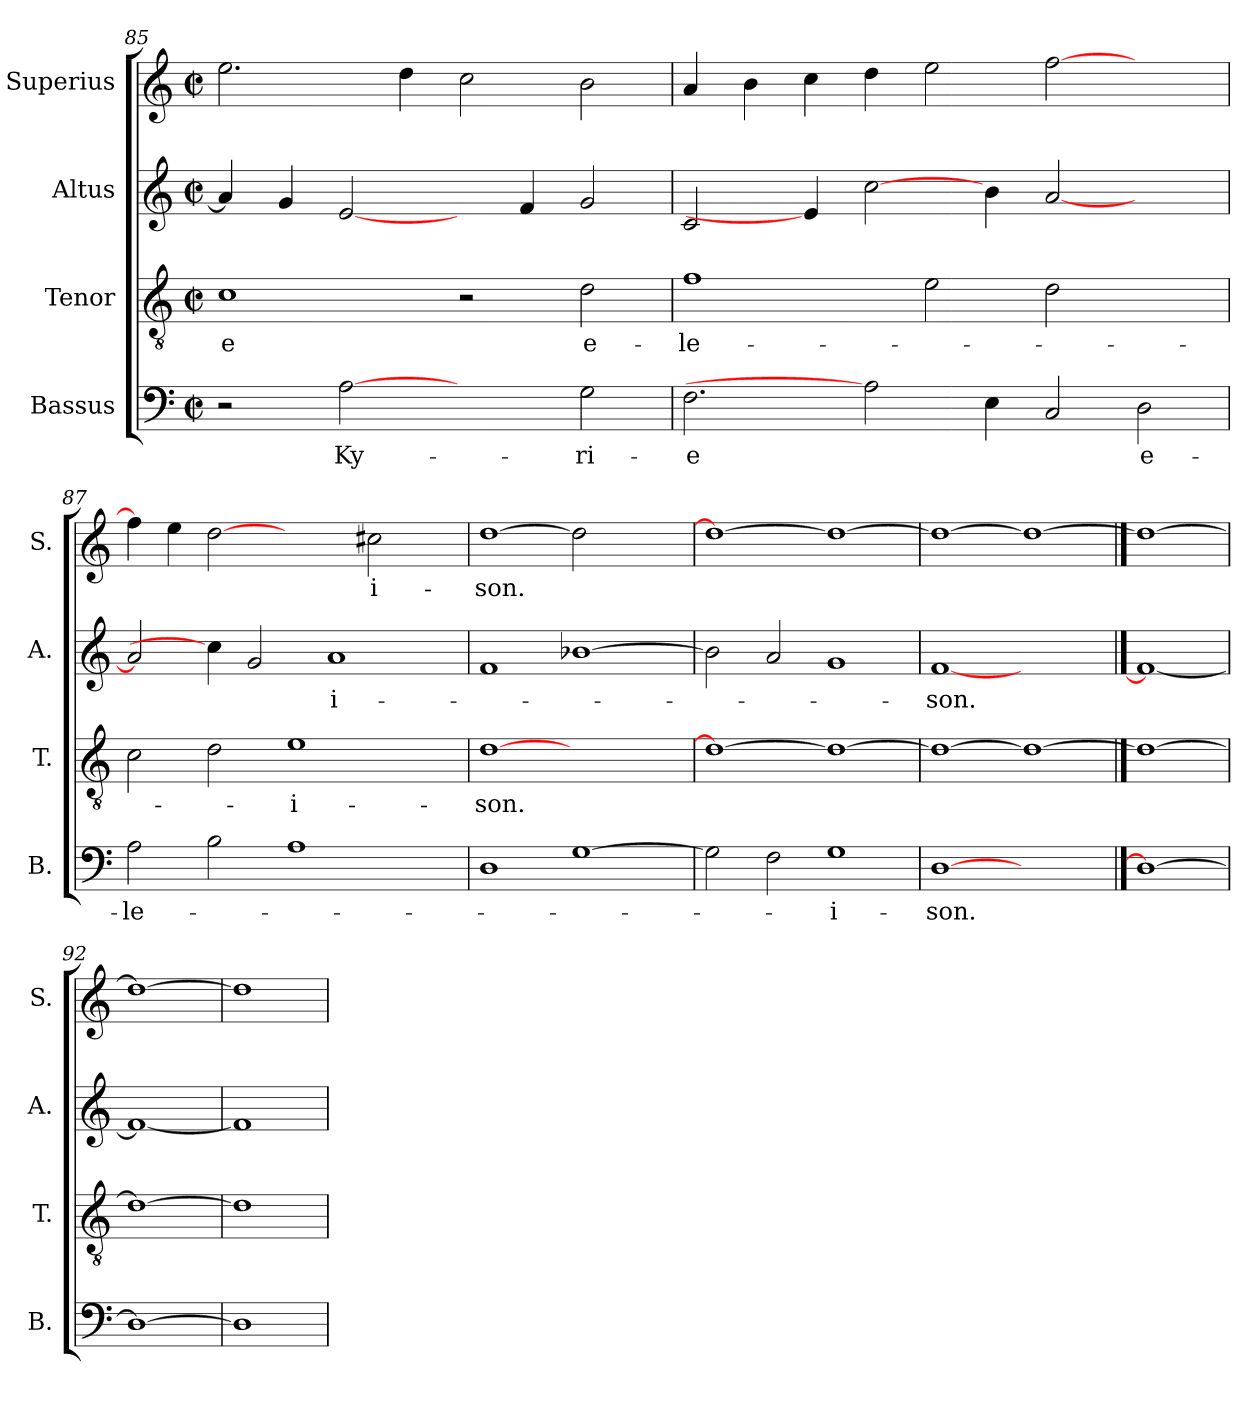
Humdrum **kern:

**kern	**text	**kern	**text	**kern	**text	**kern	**text
*part4	*part4	*part3	*part3	*part2	*part2	*part1	*part1
*staff4	*staff4	*staff3	*staff3	*staff2	*staff2	*staff1	*staff1
*I"Bassus	*	*I"Tenor	*	*I"Altus	*	*I"Superius	*
*I'B.	*	*I'T.	*	*I'A.	*	*I'S.	*
*clefF4	*	*clefGv2	*	*clefG2	*	*clefG2	*
*	*	*ITrd7c12	*	*	*	*	*
*k[]	*	*k[]	*	*k[]	*	*k[]	*
*C:	*	*C:	*	*C:	*	*C:	*
*M2/2	*	*M2/2	*	*M2/2	*	*M2/2	*
*met(c|)	*	*met(c|)	*	*met(c|)	*	*met(c|)	*
=85	=85	=85	=85	=85	=85	=85	=85
!	!	!	!LO:LY:b:color=#000000	!	!	!	!
2r	.	1Ci	-e	4ai/]	.	2.eei\	.
.	.	.	.	4gi/	.	.	.
!	!LO:LY:b:color=#000000	!	!	!	!	!	!
[2Ai	Ky-	.	.	[2ei/	.	.	.
.	.	.	.	.	.	4ddi\	.
2ryy	.	2r	.	4ryy	.	2cci\	.
.	.	.	.	4fi/	.	.	.
!	!LO:LY:b:color=#000000	!	!	!	!	!	!
!	!	!	!LO:LY:b:color=#000000	!	!	!	!
2Gi\	-ri-	2Di\	e-	2gi/	.	2bi\	.
!!LO:PB:g=z
=86	=86	=86	=86	=86	=86	=86	=86
!	!LO:LY:b:color=#000000	!	!	!	!	!	!
!	!	!	!LO:LY:b:color=#000000	!	!	!	!
2.Fi\	-e	1Fi	-le-	2ci/	.	4ai/	.
.	.	.	.	.	.	4bi\	.
.	.	.	.	4ei/]	.	4cci\	.
2Ai]	.	.	.	[2cci\	.	4ddi\	.
.	.	2Ei\	.	.	.	2eei\	.
4Ei\	.	.	.	4bi\	.	.	.
2Ci/	.	2Di\	.	[<2ai/	.	[>2ffi\	.
!	!LO:LY:b:color=#000000	!	!	!	!	!	!
2Di\	e-	2ryy	.	2ryy	.	2ryy	.
=87	=87	=87	=87	=87	=87	=87	=87
!	!LO:LY:b:color=#000000	!	!	!	!	!	!
2Ai\	-le-	2Ci\	.	2ai/]	.	4ffi\]	.
.	.	.	.	.	.	4eei\	.
2Bi\	.	2Di\	.	4cci\]	.	[2ddi	.
.	.	.	.	2gi/	.	.	.
!	!	!	!LO:LY:b:color=#000000	!	!	!	!
1Ai	.	1Ei	-i-	.	.	2ryy	.
!	!	!	!	!	!LO:LY:b:color=#000000	!	!
.	.	.	.	1ai	-i-	.	.
!	!	!	!	!	!	!	!LO:LY:b:color=#000000
.	.	.	.	.	.	2cc#Xi\	-i-
4ryy	.	4ryy	.	.	.	4ryy	.
=88	=88	=88	=88	=88	=88	=88	=88
!	!	!	!LO:LY:b:color=#000000	!	!	!	!
!	!	!	!	!	!	!	!LO:LY:b:color=#000000
1Di	.	[>1Di	-son.	1fi	.	[>1ddi	-son.
[>1Gi	.	1ryy	.	[>1b-Xi	.	2ddi]	.
.	.	.	.	.	.	2ryy	.
=89	=89	=89	=89	=89	=89	=89	=89
2Gi\]	.	1Di_>	.	2b-i\]	.	1ddi_>	.
2Fi\	.	.	.	2ai/	.	.	.
!	!LO:LY:b:color=#000000	!	!	!	!	!	!
1Gi	-i-	1Di_	.	1gi	.	1ddi_	.
=90	=90	=90	=90	=90	=90	=90	=90
!	!LO:LY:b:color=#000000	!	!	!	!	!	!
!	!	!	!	!	!LO:LY:b:color=#000000	!	!
[1Di	-son.	1Di_>	.	[1fi	-son.	1ddi_>	.
1ryy	.	1Di_	.	1ryy	.	1ddi_	.
==91	==91	==91	==91	==91	==91	==91	==91
1Di_	.	1Di_	.	1fi_	.	1ddi_	.
=92	=92	=92	=92	=92	=92	=92	=92
1Di_	.	1Di_	.	1fi_	.	1ddi_	.
=93	=93	=93	=93	=93	=93	=93	=93
1Di]	.	1Di]	.	1fi]	.	1ddi]	.
=	=	=	=	=	=	=	=
*-	*-	*-	*-	*-	*-	*-	*-
